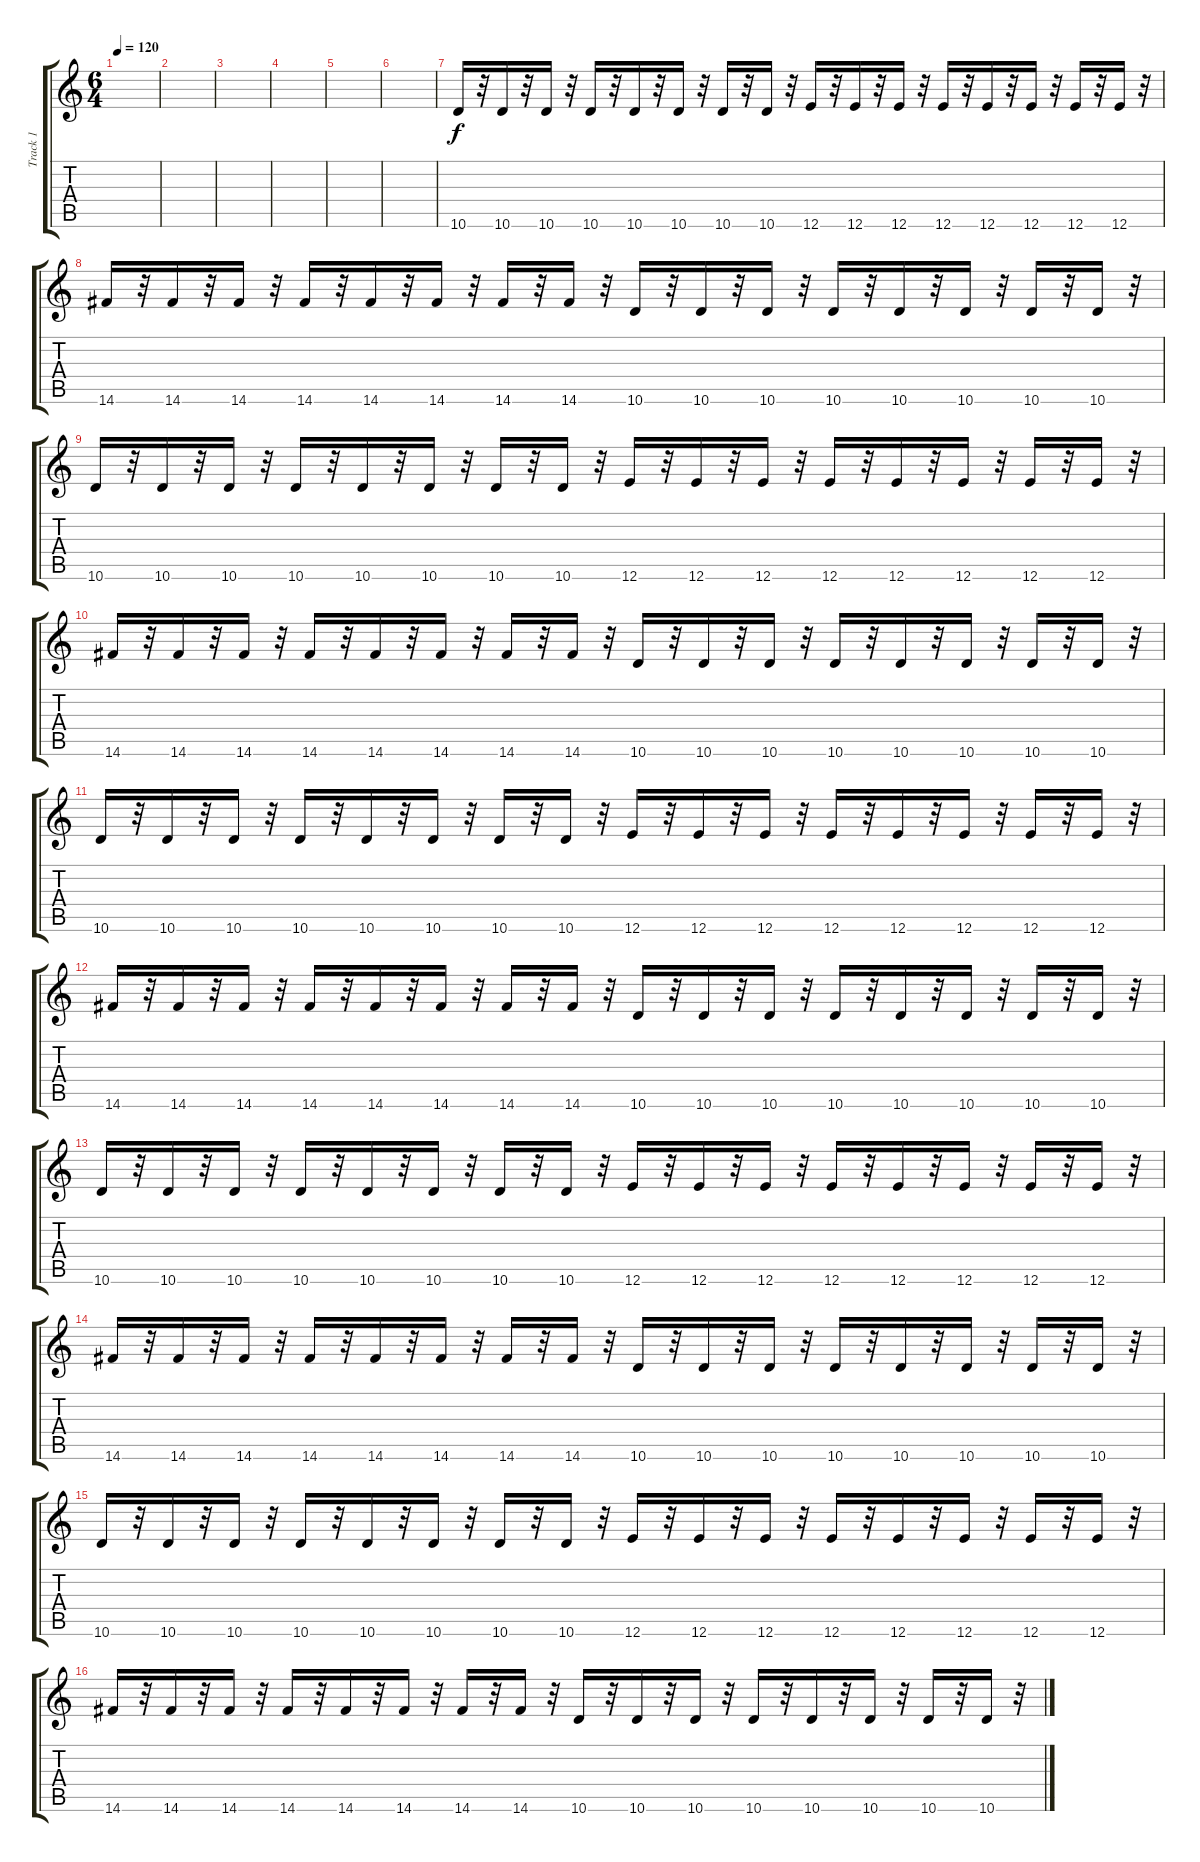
\track ("Track 1" "Track 1") {instrument electricbasspick}
\staff {score tabs}
\tuning (E4 B3 G3 D3 A2 E2) {hide}
\ts (6 4)
\tempo 120
\clef g2
\ks c
|
|
|
|
|
|
10.6.16 r.32 10.6.16 r.32 10.6.16 r.32 10.6.16 r.32 10.6.16 r.32 10.6.16 r.32 10.6.16 r.32 10.6.16 r.32 12.6.16 r.32 12.6.16 r.32 12.6.16 r.32 12.6.16 r.32 12.6.16 r.32 12.6.16 r.32 12.6.16 r.32 12.6.16 r.32 |
14.6.16 r.32 14.6.16 r.32 14.6.16 r.32 14.6.16 r.32 14.6.16 r.32 14.6.16 r.32 14.6.16 r.32 14.6.16 r.32 10.6.16 r.32 10.6.16 r.32 10.6.16 r.32 10.6.16 r.32 10.6.16 r.32 10.6.16 r.32 10.6.16 r.32 10.6.16 r.32 |
10.6.16 r.32 10.6.16 r.32 10.6.16 r.32 10.6.16 r.32 10.6.16 r.32 10.6.16 r.32 10.6.16 r.32 10.6.16 r.32 12.6.16 r.32 12.6.16 r.32 12.6.16 r.32 12.6.16 r.32 12.6.16 r.32 12.6.16 r.32 12.6.16 r.32 12.6.16 r.32 |
14.6.16 r.32 14.6.16 r.32 14.6.16 r.32 14.6.16 r.32 14.6.16 r.32 14.6.16 r.32 14.6.16 r.32 14.6.16 r.32 10.6.16 r.32 10.6.16 r.32 10.6.16 r.32 10.6.16 r.32 10.6.16 r.32 10.6.16 r.32 10.6.16 r.32 10.6.16 r.32 |
10.6.16 r.32 10.6.16 r.32 10.6.16 r.32 10.6.16 r.32 10.6.16 r.32 10.6.16 r.32 10.6.16 r.32 10.6.16 r.32 12.6.16 r.32 12.6.16 r.32 12.6.16 r.32 12.6.16 r.32 12.6.16 r.32 12.6.16 r.32 12.6.16 r.32 12.6.16 r.32 |
14.6.16 r.32 14.6.16 r.32 14.6.16 r.32 14.6.16 r.32 14.6.16 r.32 14.6.16 r.32 14.6.16 r.32 14.6.16 r.32 10.6.16 r.32 10.6.16 r.32 10.6.16 r.32 10.6.16 r.32 10.6.16 r.32 10.6.16 r.32 10.6.16 r.32 10.6.16 r.32 |
10.6.16 r.32 10.6.16 r.32 10.6.16 r.32 10.6.16 r.32 10.6.16 r.32 10.6.16 r.32 10.6.16 r.32 10.6.16 r.32 12.6.16 r.32 12.6.16 r.32 12.6.16 r.32 12.6.16 r.32 12.6.16 r.32 12.6.16 r.32 12.6.16 r.32 12.6.16 r.32 |
14.6.16 r.32 14.6.16 r.32 14.6.16 r.32 14.6.16 r.32 14.6.16 r.32 14.6.16 r.32 14.6.16 r.32 14.6.16 r.32 10.6.16 r.32 10.6.16 r.32 10.6.16 r.32 10.6.16 r.32 10.6.16 r.32 10.6.16 r.32 10.6.16 r.32 10.6.16 r.32 |
10.6.16 r.32 10.6.16 r.32 10.6.16 r.32 10.6.16 r.32 10.6.16 r.32 10.6.16 r.32 10.6.16 r.32 10.6.16 r.32 12.6.16 r.32 12.6.16 r.32 12.6.16 r.32 12.6.16 r.32 12.6.16 r.32 12.6.16 r.32 12.6.16 r.32 12.6.16 r.32 |
14.6.16 r.32 14.6.16 r.32 14.6.16 r.32 14.6.16 r.32 14.6.16 r.32 14.6.16 r.32 14.6.16 r.32 14.6.16 r.32 10.6.16 r.32 10.6.16 r.32 10.6.16 r.32 10.6.16 r.32 10.6.16 r.32 10.6.16 r.32 10.6.16 r.32 10.6.16 r.32
